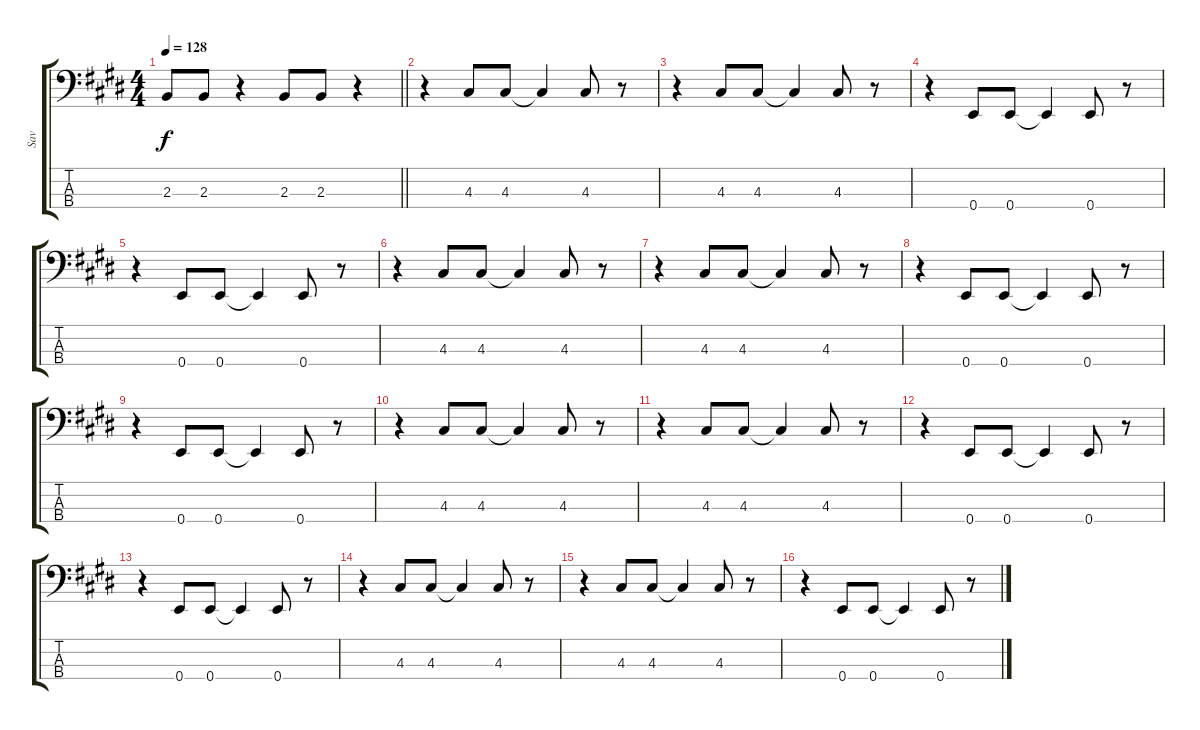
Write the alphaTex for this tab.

\track ("Sav" "Sav") {instrument electricbassfinger}
\staff {score tabs}
\tuning (G2 D2 A1 E1) {hide}
\ts (4 4)
\tempo 128
\clef f4
\barLineRight lightlight
\ks c#minor
2.3.8{dy f} 2.3.8 r.4 2.3.8 2.3.8 r.4 |
r.4 4.3.8 4.3.8 4.3{t}.4 4.3.8 r.8 |
r.4 4.3.8 4.3.8 4.3{t}.4 4.3.8 r.8 |
r.4 0.4.8 0.4.8 0.4{t}.4 0.4.8 r.8 |
r.4 0.4.8 0.4.8 0.4{t}.4 0.4.8 r.8 |
r.4 4.3.8 4.3.8 4.3{t}.4 4.3.8 r.8 |
r.4 4.3.8 4.3.8 4.3{t}.4 4.3.8 r.8 |
r.4 0.4.8 0.4.8 0.4{t}.4 0.4.8 r.8 |
r.4 0.4.8 0.4.8 0.4{t}.4 0.4.8 r.8 |
r.4 4.3.8 4.3.8 4.3{t}.4 4.3.8 r.8 |
r.4 4.3.8 4.3.8 4.3{t}.4 4.3.8 r.8 |
r.4 0.4.8 0.4.8 0.4{t}.4 0.4.8 r.8 |
r.4 0.4.8 0.4.8 0.4{t}.4 0.4.8 r.8 |
r.4 4.3.8 4.3.8 4.3{t}.4 4.3.8 r.8 |
r.4 4.3.8 4.3.8 4.3{t}.4 4.3.8 r.8 |
r.4 0.4.8 0.4.8 0.4{t}.4 0.4.8 r.8
